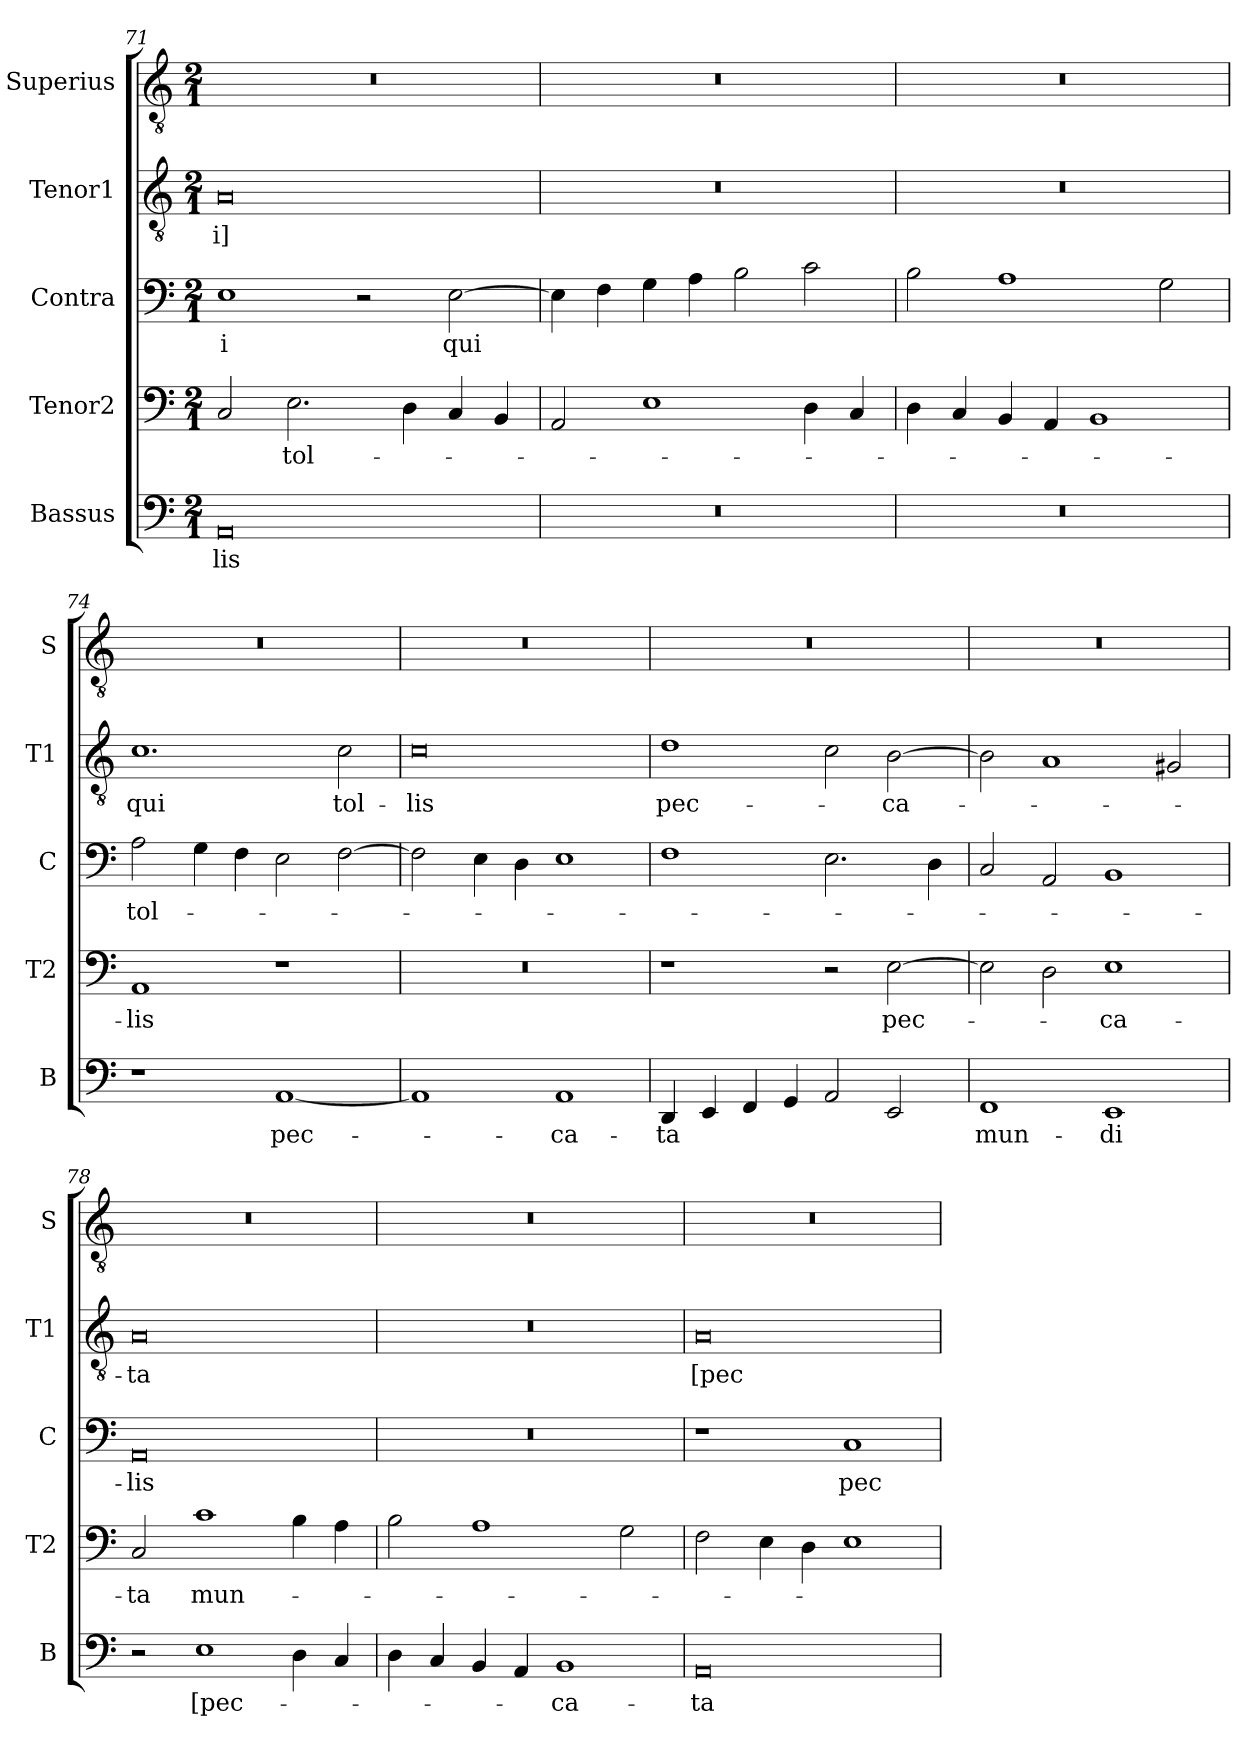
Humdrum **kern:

**kern	**text	**kern	**text	**kern	**text	**kern	**text	**kern
*part5	*part5	*part4	*part4	*part3	*part3	*part2	*part2	*part1
*staff5	*staff5	*staff4	*staff4	*staff3	*staff3	*staff2	*staff2	*staff1
*I"Bassus	*	*I"Tenor2	*	*I"Contra	*	*I"Tenor1	*	*I"Superius
*I'B	*	*I'T2	*	*I'C	*	*I'T1	*	*I'S
*clefF4	*	*clefF4	*	*clefF4	*	*clefGv2	*	*clefGv2
*k[]	*	*k[]	*	*k[]	*	*k[]	*	*k[]
*M2/1	*	*M2/1	*	*M2/1	*	*M2/1	*	*M2/1
=71	=71	=71	=71	=71	=71	=71	=71	=71
0AA	-lis	2C/	.	1E	-i	0A	-i]	0r
.	.	2.E\	tol-	.	.	.	.	.
.	.	.	.	2r	.	.	.	.
.	.	4D\	.	.	.	.	.	.
.	.	4C/	.	[2E\	qui	.	.	.
.	.	4BB/	.	.	.	.	.	.
=72	=72	=72	=72	=72	=72	=72	=72	=72
0r	.	2AA/	.	4E\]	.	0r	.	0r
.	.	.	.	4F\	.	.	.	.
.	.	1E	.	4G\	.	.	.	.
.	.	.	.	4A\	.	.	.	.
.	.	.	.	2B\	.	.	.	.
.	.	4D\	.	2c\	.	.	.	.
.	.	4C/	.	.	.	.	.	.
=73	=73	=73	=73	=73	=73	=73	=73	=73
0r	.	4D\	.	2B\	.	0r	.	0r
.	.	4C/	.	.	.	.	.	.
.	.	4BB/	.	1A	.	.	.	.
.	.	4AA/	.	.	.	.	.	.
.	.	1BB	.	.	.	.	.	.
.	.	.	.	2G\	.	.	.	.
=74	=74	=74	=74	=74	=74	=74	=74	=74
1r	.	1AA	-lis	2A\	tol-	1.c	qui	0r
.	.	.	.	4G\	.	.	.	.
.	.	.	.	4F\	.	.	.	.
[1AA	pec-	1r	.	2E\	.	.	.	.
.	.	.	.	[2F\	.	2c\	tol-	.
=75	=75	=75	=75	=75	=75	=75	=75	=75
1AA]	.	0r	.	2F\]	.	0c	-lis	0r
.	.	.	.	4E\	.	.	.	.
.	.	.	.	4D\	.	.	.	.
1AA	-ca-	.	.	1E	.	.	.	.
=76	=76	=76	=76	=76	=76	=76	=76	=76
4DD/	-ta	1r	.	1F	.	1d	pec-	0r
4EE/	.	.	.	.	.	.	.	.
4FF/	.	.	.	.	.	.	.	.
4GG/	.	.	.	.	.	.	.	.
2AA/	.	2r	.	2.E\	.	2c\	.	.
2EE/	.	[2E\	pec-	.	.	[2B\	-ca-	.
.	.	.	.	4D\	.	.	.	.
=77	=77	=77	=77	=77	=77	=77	=77	=77
1FF	mun-	2E\]	.	2C/	.	2B\]	.	0r
.	.	2D\	.	2AA/	.	1A	.	.
1EE	-di	1E	-ca-	1BB	.	.	.	.
.	.	.	.	.	.	2G#X/	.	.
=78	=78	=78	=78	=78	=78	=78	=78	=78
2r	.	2C/	-ta	0AA	-lis	0A	-ta	0r
1E	[pec-	1c	mun-	.	.	.	.	.
4D\	.	4B\	.	.	.	.	.	.
4C/	.	4A\	.	.	.	.	.	.
=79	=79	=79	=79	=79	=79	=79	=79	=79
4D\	.	2B\	.	0r	.	0r	.	0r
4C/	.	.	.	.	.	.	.	.
4BB/	.	1A	.	.	.	.	.	.
4AA/	.	.	.	.	.	.	.	.
1BB	-ca-	.	.	.	.	.	.	.
.	.	2G\	.	.	.	.	.	.
=80	=80	=80	=80	=80	=80	=80	=80	=80
0AA	-ta	2F\	.	1r	.	0A	[pec-	0r
.	.	4E\	.	.	.	.	.	.
.	.	4D\	.	.	.	.	.	.
.	.	1E	.	1C	pec-	.	.	.
=	=	=	=	=	=	=	=	=
*-	*-	*-	*-	*-	*-	*-	*-	*-
